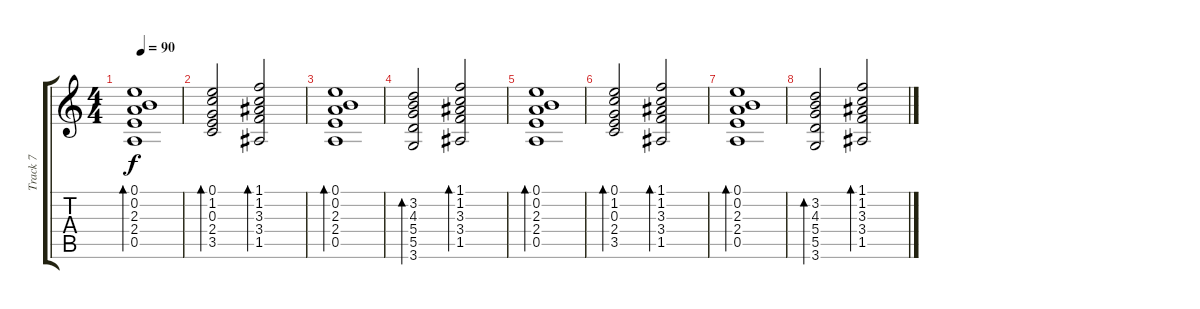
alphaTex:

\track ("Track 7" "Track 7") {instrument acousticguitarsteel}
\staff {score tabs}
\tuning (E4 B3 G3 D3 A2 E2) {hide}
\ts (4 4)
\tempo 90
\clef g2
\ks c
(0.1 0.2 2.3 2.4 0.5).1{bd 480 dy f} |
(0.1 1.2 0.3 2.4 3.5).2{bd 480} (1.1 1.2 3.3 3.4 1.5).2{bd 480} |
(0.1 0.2 2.3 2.4 0.5).1{bd 480} |
(3.2 4.3 5.4 5.5 3.6).2{bd 480} (1.1 1.2 3.3 3.4 1.5).2{bd 480} |
(0.1 0.2 2.3 2.4 0.5).1{bd 480} |
(0.1 1.2 0.3 2.4 3.5).2{bd 480} (1.1 1.2 3.3 3.4 1.5).2{bd 480} |
(0.1 0.2 2.3 2.4 0.5).1{bd 480} |
(3.2 4.3 5.4 5.5 3.6).2{bd 480} (1.1 1.2 3.3 3.4 1.5).2{bd 480}
